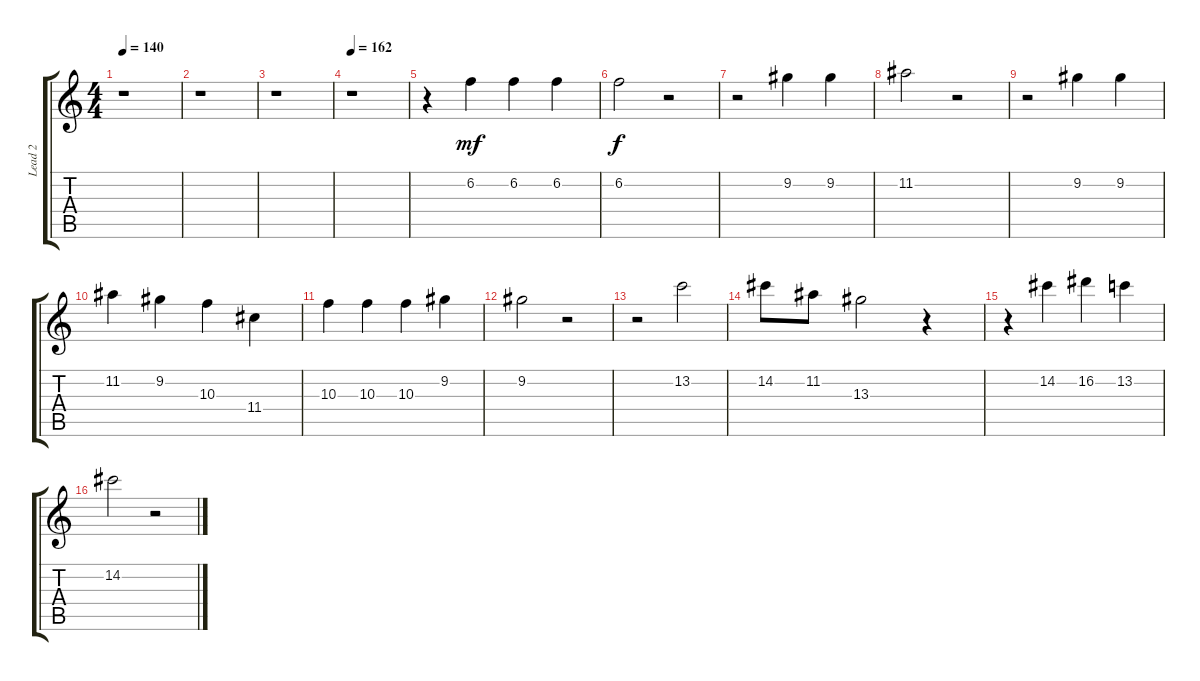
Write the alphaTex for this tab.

\track ("Lead 2" "Lead 2") {instrument distortionguitar}
\staff {score tabs}
\tuning (E4 B3 G3 D3 A2 E2) {hide}
\ts (4 4)
\tempo 140
\clef g2
\ks c
r.1{dy f} |
\section ("" "")
r.1 |
r.1 |
\tempo 162
r.1 |
r.4 6.2.4{dy mf volume 10} 6.2.4 6.2.4 |
\section ("" "")
6.2.2{dy f} r.2 |
r.2 9.2.4 9.2.4 |
11.2.2 r.2 |
r.2 9.2.4 9.2.4 |
11.2.4 9.2.4 10.3.4 11.4.4 |
10.3.4 10.3.4 10.3.4 9.2.4 |
9.2.2 r.2 |
r.2 13.2.2 |
14.2.8 11.2.8 13.3.2 r.4 |
r.4 14.2.4 16.2.4 13.2.4 |
14.2.2 r.2
